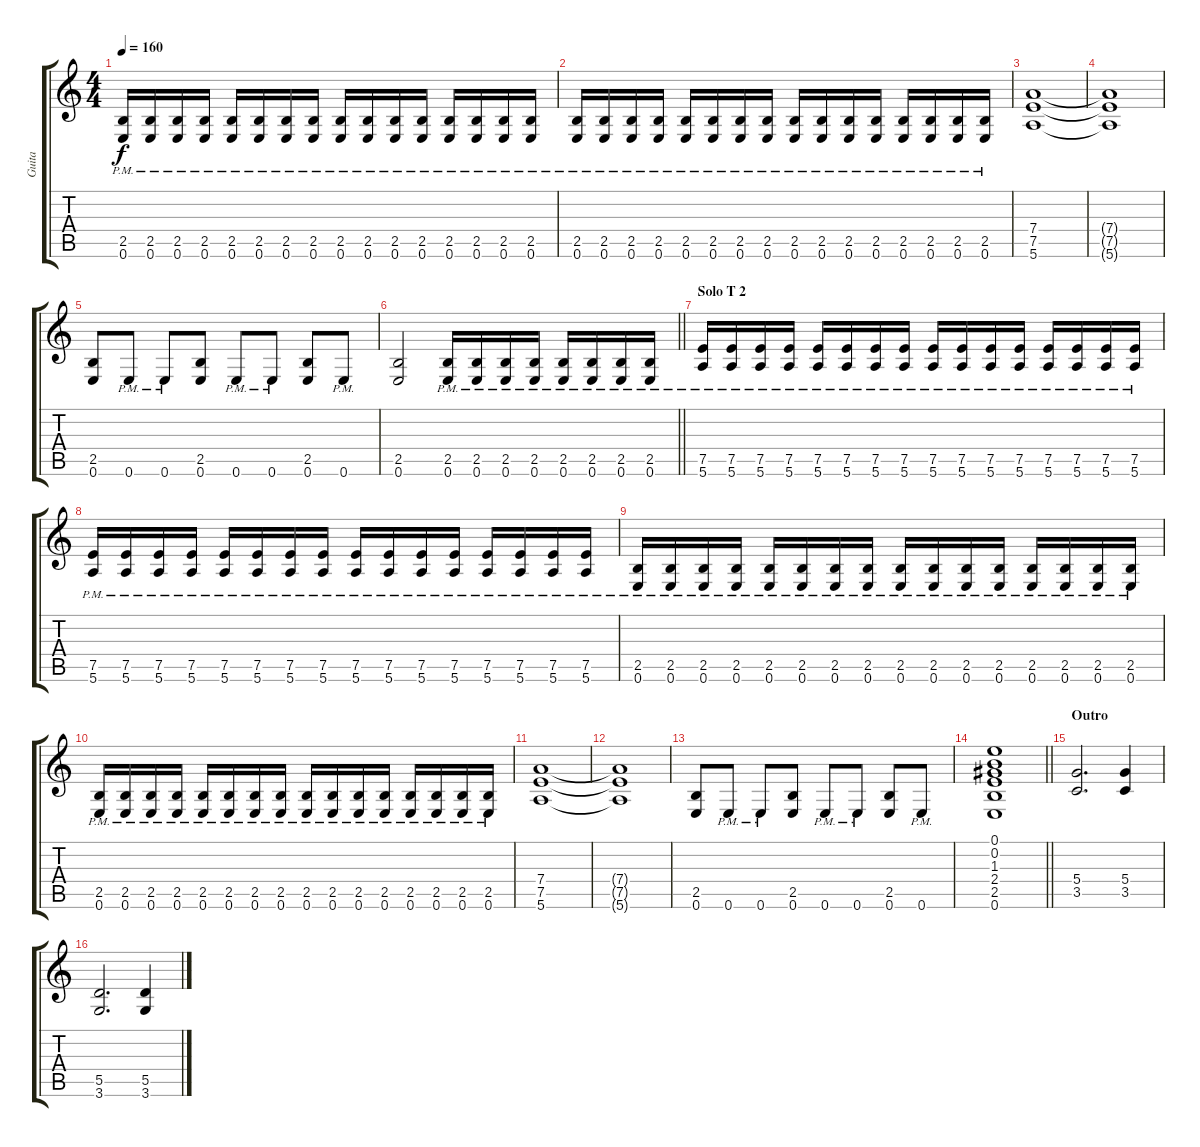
\track ("Guita" "Guita") {instrument distortionguitar}
\staff {score tabs}
\tuning (E4 B3 G3 D3 A2 E2) {hide}
\ts (4 4)
\tempo 160
\clef g2
\ks c
(2.5{pm} 0.6{pm}).16{dy f} (2.5{pm} 0.6{pm}).16 (2.5{pm} 0.6{pm}).16 (2.5{pm} 0.6{pm}).16 (2.5{pm} 0.6{pm}).16 (2.5{pm} 0.6{pm}).16 (2.5{pm} 0.6{pm}).16 (2.5{pm} 0.6{pm}).16 (2.5{pm} 0.6{pm}).16 (2.5{pm} 0.6{pm}).16 (2.5{pm} 0.6{pm}).16 (2.5{pm} 0.6{pm}).16 (2.5{pm} 0.6{pm}).16 (2.5{pm} 0.6{pm}).16 (2.5{pm} 0.6{pm}).16 (2.5{pm} 0.6{pm}).16 |
(2.5{pm} 0.6{pm}).16 (2.5{pm} 0.6{pm}).16 (2.5{pm} 0.6{pm}).16 (2.5{pm} 0.6{pm}).16 (2.5{pm} 0.6{pm}).16 (2.5{pm} 0.6{pm}).16 (2.5{pm} 0.6{pm}).16 (2.5{pm} 0.6{pm}).16 (2.5{pm} 0.6{pm}).16 (2.5{pm} 0.6{pm}).16 (2.5{pm} 0.6{pm}).16 (2.5{pm} 0.6{pm}).16 (2.5{pm} 0.6{pm}).16 (2.5{pm} 0.6{pm}).16 (2.5{pm} 0.6{pm}).16 (2.5{pm} 0.6{pm}).16 |
(7.4 7.5 5.6).1 |
(7.4{t} 7.5{t} 5.6{t}).1 |
(2.5 0.6).8 0.6{pm}.8 0.6{pm}.8 (2.5 0.6).8 0.6{pm}.8 0.6{pm}.8 (2.5 0.6).8 0.6{pm}.8 |
\barLineRight lightlight
(2.5 0.6).2 (2.5{pm} 0.6{pm}).16 (2.5{pm} 0.6{pm}).16 (2.5{pm} 0.6{pm}).16 (2.5{pm} 0.6{pm}).16 (2.5{pm} 0.6{pm}).16 (2.5{pm} 0.6{pm}).16 (2.5{pm} 0.6{pm}).16 (2.5{pm} 0.6{pm}).16 |
\section ("" "Solo T 2")
(7.5{pm} 5.6{pm}).16 (7.5{pm} 5.6{pm}).16 (7.5{pm} 5.6{pm}).16 (7.5{pm} 5.6{pm}).16 (7.5{pm} 5.6{pm}).16 (7.5{pm} 5.6{pm}).16 (7.5{pm} 5.6{pm}).16 (7.5{pm} 5.6{pm}).16 (7.5{pm} 5.6{pm}).16 (7.5{pm} 5.6{pm}).16 (7.5{pm} 5.6{pm}).16 (7.5{pm} 5.6{pm}).16 (7.5{pm} 5.6{pm}).16 (7.5{pm} 5.6{pm}).16 (7.5{pm} 5.6{pm}).16 (7.5{pm} 5.6{pm}).16 |
(7.5{pm} 5.6{pm}).16 (7.5{pm} 5.6{pm}).16 (7.5{pm} 5.6{pm}).16 (7.5{pm} 5.6{pm}).16 (7.5{pm} 5.6{pm}).16 (7.5{pm} 5.6{pm}).16 (7.5{pm} 5.6{pm}).16 (7.5{pm} 5.6{pm}).16 (7.5{pm} 5.6{pm}).16 (7.5{pm} 5.6{pm}).16 (7.5{pm} 5.6{pm}).16 (7.5{pm} 5.6{pm}).16 (7.5{pm} 5.6{pm}).16 (7.5{pm} 5.6{pm}).16 (7.5{pm} 5.6{pm}).16 (7.5{pm} 5.6{pm}).16 |
(2.5{pm} 0.6{pm}).16 (2.5{pm} 0.6{pm}).16 (2.5{pm} 0.6{pm}).16 (2.5{pm} 0.6{pm}).16 (2.5{pm} 0.6{pm}).16 (2.5{pm} 0.6{pm}).16 (2.5{pm} 0.6{pm}).16 (2.5{pm} 0.6{pm}).16 (2.5{pm} 0.6{pm}).16 (2.5{pm} 0.6{pm}).16 (2.5{pm} 0.6{pm}).16 (2.5{pm} 0.6{pm}).16 (2.5{pm} 0.6{pm}).16 (2.5{pm} 0.6{pm}).16 (2.5{pm} 0.6{pm}).16 (2.5{pm} 0.6{pm}).16 |
(2.5{pm} 0.6{pm}).16 (2.5{pm} 0.6{pm}).16 (2.5{pm} 0.6{pm}).16 (2.5{pm} 0.6{pm}).16 (2.5{pm} 0.6{pm}).16 (2.5{pm} 0.6{pm}).16 (2.5{pm} 0.6{pm}).16 (2.5{pm} 0.6{pm}).16 (2.5{pm} 0.6{pm}).16 (2.5{pm} 0.6{pm}).16 (2.5{pm} 0.6{pm}).16 (2.5{pm} 0.6{pm}).16 (2.5{pm} 0.6{pm}).16 (2.5{pm} 0.6{pm}).16 (2.5{pm} 0.6{pm}).16 (2.5{pm} 0.6{pm}).16 |
(7.4 7.5 5.6).1 |
(7.4{t} 7.5{t} 5.6{t}).1 |
(2.5 0.6).8 0.6{pm}.8 0.6{pm}.8 (2.5 0.6).8 0.6{pm}.8 0.6{pm}.8 (2.5 0.6).8 0.6{pm}.8 |
\barLineRight lightlight
(0.1 0.2 1.3 2.4 2.5 0.6).1 |
\section ("" "Outro")
(5.4 3.5).2{d} (5.4 3.5).4 |
(5.5 3.6).2{d} (5.5 3.6).4
